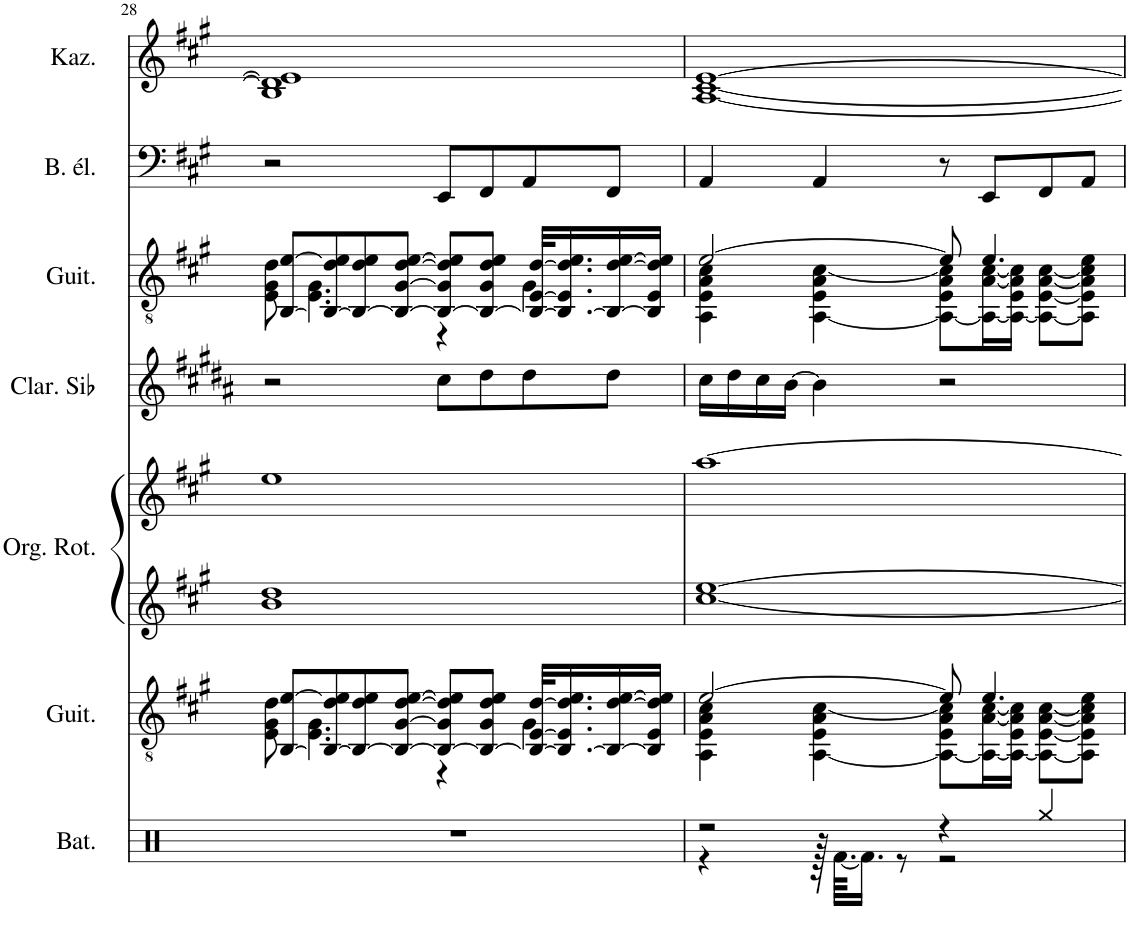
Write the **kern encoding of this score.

**kern	**kern	**kern	**kern	**kern	**kern	**kern	**kern
*part7	*part6	*part5	*part5	*part4	*part3	*part2	*part1
*staff8	*staff7	*staff6	*staff5	*staff4	*staff3	*staff2	*staff1
*I"Batterie, Drums	*I"Guitare acoustique, Acoustic Guitar (steel)	*I"Orgue rotatif, Rock Organ	*	*I"Clarinette en Sib	*I"Guitare classique, Acoustic Guitar (nylon)	*I"Basse électrique, Electric Bass (finger)	*I"Kazoo, Lead 6 (voice)
*I'Bat.	*I'Guit.	*I'Org. Rot.	*	*I'Clar. Sib	*I'Guit.	*I'B. él.	*I'Kaz.
!!LO:PB:g=z
*clefX	*clefGv2	*clefG2	*clefG2	*clefG2	*clefGv2	*clefF4	*clefG2
*	*	*	*	*Trd1c2	*	*Trd7c12	*
*k[]	*k[f#c#g#]	*k[f#c#g#]	*k[f#c#g#]	*k[f#c#g#d#a#]	*k[f#c#g#]	*k[f#c#g#]	*k[f#c#g#]
*M4/4	*M4/4	*M4/4	*M4/4	*M4/4	*M4/4	*M4/4	*M4/4
=28	=28	=28	=28	=28	=28	=28	=28
*	*^	*	*	*	*^	*	*^
1r	[8BB/ [8e/L	8E\ 8G#\ 8d\	1b 1dd	1ee	2r	[8BB/ [8e/L	8E\ 8G#\ 8d\	2r	1d] 1e]	1B
.	8BB/_ 8d/ 8e/]	4.E\ 4.G#\	.	.	.	8BB/_ 8d/ 8e/]	4.E\ 4.G#\	.	.	.
.	8BB/_ 8d/ 8e/	.	.	.	.	8BB/_ 8d/ 8e/	.	.	.	.
.	8BB/_ [8G#/ [8d/ [8e/J	.	.	.	.	8BB/_ [8G#/ [8d/ [8e/J	.	.	.	.
.	8BB/_ 8G#/] 8d/] 8e/]L	4r	.	.	8cc#\L	8BB/_ 8G#/] 8d/] 8e/]L	4r	8EE/L	.	.
.	8BB/_ 8G#/ 8d/ 8e/J	.	.	.	8dd#\	8BB/_ 8G#/ 8d/ 8e/J	.	8FF#/	.	.
.	32BB/_ [32E/ [32d/KLL	4G#\	.	.	8dd#\	32BB/_ [32E/ [32d/KLL	4G#\	8AA/	.	.
.	16.BB/_ 16.E/] 16.d/] 16.e/	.	.	.	.	16.BB/_ 16.E/] 16.d/] 16.e/	.	.	.	.
.	16BB/_ [16d/ [16e/	.	.	.	8dd#\J	16BB/_ [16d/ [16e/	.	8FF#/J	.	.
.	16BB/] 16E/ 16d/] 16e/]JJ	.	.	.	.	16BB/] 16E/ 16d/] 16e/]JJ	.	.	.	.
*	*	*	*	*	*	*	*	*	*v	*v
=29	=29	=29	=29	=29	=29	=29	=29	=29	=29
*^	*	*	*	*	*	*	*	*	*
2r	4r	[2e/	4AA\ 4E\ 4A\ 4c#\	[1cc# [1ee	[1aa	16cc#\LL	[2e/	4AA\ 4E\ 4A\ 4c#\	4AA/	[1A [1c# [1e
.	.	.	.	.	.	16dd#\	.	.	.	.
.	.	.	.	.	.	16cc#\	.	.	.	.
.	.	.	.	.	.	[16b\JJ	.	.	.	.
.	128r	.	[4AA\ 4E\ 4A\ [4c#\	.	.	4b\]	.	[4AA\ 4E\ 4A\ [4c#\	4AA/	.
.	[64.Rf\KKLL	.	.	.	.	.	.	.	.	.
.	16.Rf\JJ]	.	.	.	.	.	.	.	.	.
.	8r	.	.	.	.	.	.	.	.	.
4r	2r	8e/]	8AA\_ 8E\ 8A\ 8c#\]L	.	.	2r	8e/]	8AA\_ 8E\ 8A\ 8c#\]L	8r	.
.	.	4.e/	16AA\_ [16A\ [16c#\L	.	.	.	4.e/	16AA\_ [16A\ [16c#\L	8EE/L	.
.	.	.	16AA\_ 16E\ 16A\] 16c#\]JJ	.	.	.	.	16AA\_ 16E\ 16A\] 16c#\]JJ	.	.
4Rgg/	.	.	8AA\_ [8E\ [8A\ [8c#\L	.	.	.	.	8AA\_ [8E\ [8A\ [8c#\L	8FF#/	.
.	.	.	8AA\] 8E\] 8A\] 8c#\] 8e\J	.	.	.	.	8AA\] 8E\] 8A\] 8c#\] 8e\J	8AA/J	.
*v	*v	*	*	*	*	*	*v	*v	*	*
*	*v	*v	*	*	*	*	*	*
=	=	=	=	=	=	=	=
*-	*-	*-	*-	*-	*-	*-	*-
